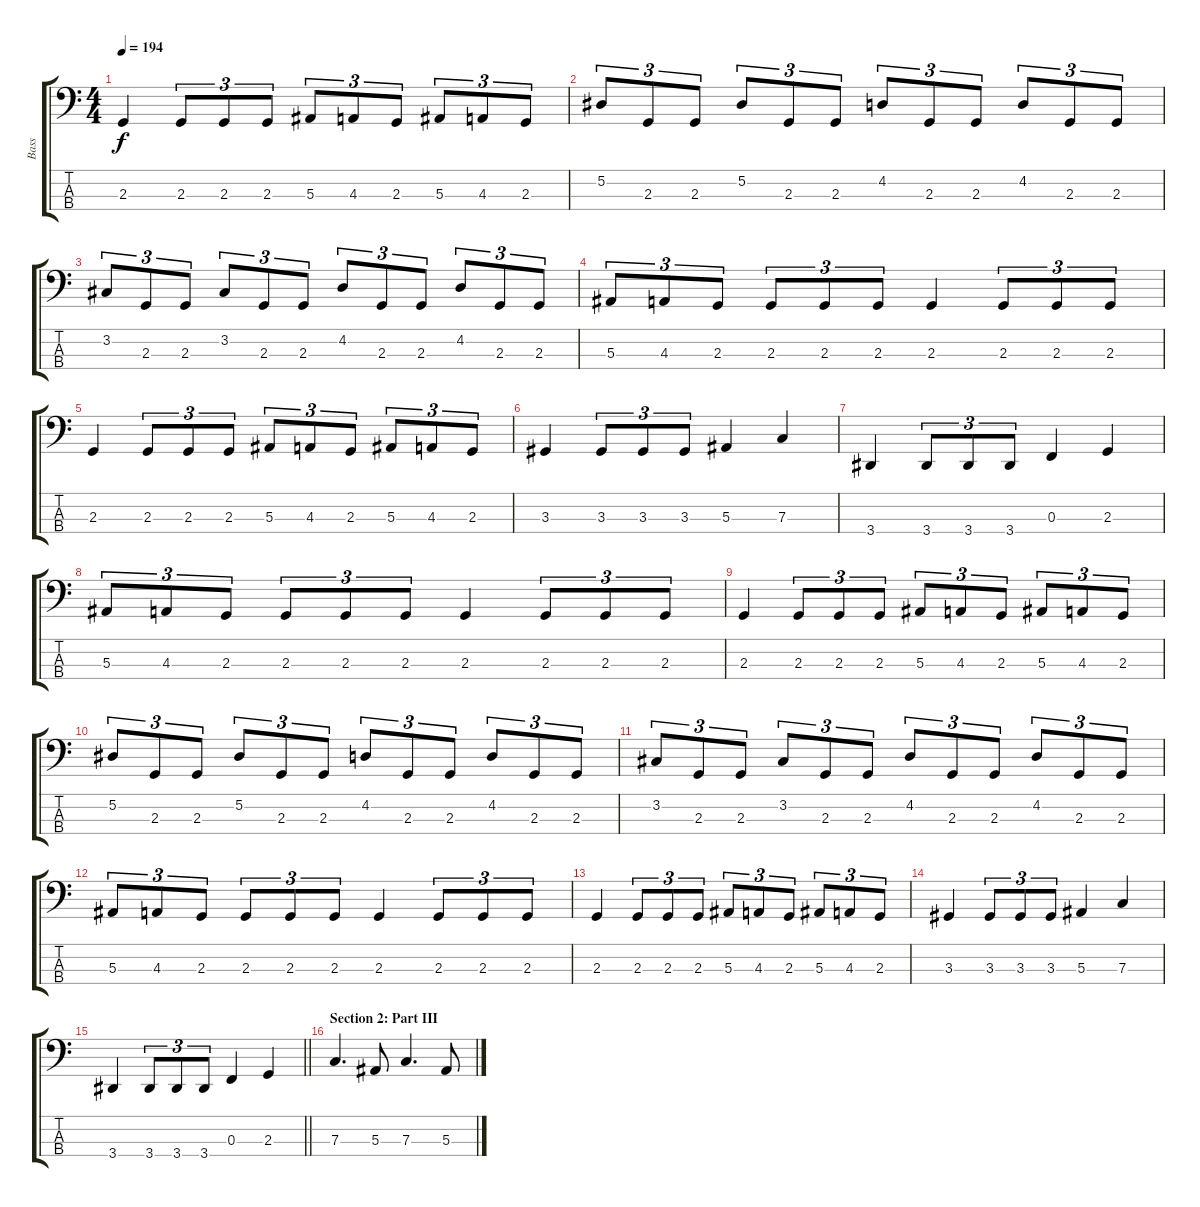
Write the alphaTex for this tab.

\track ("Bass" "Bass") {instrument electricbasspick}
\staff {score tabs}
\tuning (Eb2 Bb1 F1 C1) {hide}
\ts (4 4)
\tempo 194
\clef f4
\ks c
2.3.4{dy f} 2.3.8{tu (3 2)} 2.3.8{tu (3 2)} 2.3.8{tu (3 2)} 5.3.8{tu (3 2)} 4.3.8{tu (3 2)} 2.3.8{tu (3 2)} 5.3.8{tu (3 2)} 4.3.8{tu (3 2)} 2.3.8{tu (3 2)} |
5.2.8{tu (3 2)} 2.3.8{tu (3 2)} 2.3.8{tu (3 2)} 5.2.8{tu (3 2)} 2.3.8{tu (3 2)} 2.3.8{tu (3 2)} 4.2.8{tu (3 2)} 2.3.8{tu (3 2)} 2.3.8{tu (3 2)} 4.2.8{tu (3 2)} 2.3.8{tu (3 2)} 2.3.8{tu (3 2)} |
3.2.8{tu (3 2)} 2.3.8{tu (3 2)} 2.3.8{tu (3 2)} 3.2.8{tu (3 2)} 2.3.8{tu (3 2)} 2.3.8{tu (3 2)} 4.2.8{tu (3 2)} 2.3.8{tu (3 2)} 2.3.8{tu (3 2)} 4.2.8{tu (3 2)} 2.3.8{tu (3 2)} 2.3.8{tu (3 2)} |
5.3.8{tu (3 2)} 4.3.8{tu (3 2)} 2.3.8{tu (3 2)} 2.3.8{tu (3 2)} 2.3.8{tu (3 2)} 2.3.8{tu (3 2)} 2.3.4 2.3.8{tu (3 2)} 2.3.8{tu (3 2)} 2.3.8{tu (3 2)} |
2.3.4 2.3.8{tu (3 2)} 2.3.8{tu (3 2)} 2.3.8{tu (3 2)} 5.3.8{tu (3 2)} 4.3.8{tu (3 2)} 2.3.8{tu (3 2)} 5.3.8{tu (3 2)} 4.3.8{tu (3 2)} 2.3.8{tu (3 2)} |
3.3.4 3.3.8{tu (3 2)} 3.3.8{tu (3 2)} 3.3.8{tu (3 2)} 5.3.4 7.3.4 |
3.4.4 3.4.8{tu (3 2)} 3.4.8{tu (3 2)} 3.4.8{tu (3 2)} 0.3.4 2.3.4 |
5.3.8{tu (3 2)} 4.3.8{tu (3 2)} 2.3.8{tu (3 2)} 2.3.8{tu (3 2)} 2.3.8{tu (3 2)} 2.3.8{tu (3 2)} 2.3.4 2.3.8{tu (3 2)} 2.3.8{tu (3 2)} 2.3.8{tu (3 2)} |
2.3.4 2.3.8{tu (3 2)} 2.3.8{tu (3 2)} 2.3.8{tu (3 2)} 5.3.8{tu (3 2)} 4.3.8{tu (3 2)} 2.3.8{tu (3 2)} 5.3.8{tu (3 2)} 4.3.8{tu (3 2)} 2.3.8{tu (3 2)} |
5.2.8{tu (3 2)} 2.3.8{tu (3 2)} 2.3.8{tu (3 2)} 5.2.8{tu (3 2)} 2.3.8{tu (3 2)} 2.3.8{tu (3 2)} 4.2.8{tu (3 2)} 2.3.8{tu (3 2)} 2.3.8{tu (3 2)} 4.2.8{tu (3 2)} 2.3.8{tu (3 2)} 2.3.8{tu (3 2)} |
3.2.8{tu (3 2)} 2.3.8{tu (3 2)} 2.3.8{tu (3 2)} 3.2.8{tu (3 2)} 2.3.8{tu (3 2)} 2.3.8{tu (3 2)} 4.2.8{tu (3 2)} 2.3.8{tu (3 2)} 2.3.8{tu (3 2)} 4.2.8{tu (3 2)} 2.3.8{tu (3 2)} 2.3.8{tu (3 2)} |
5.3.8{tu (3 2)} 4.3.8{tu (3 2)} 2.3.8{tu (3 2)} 2.3.8{tu (3 2)} 2.3.8{tu (3 2)} 2.3.8{tu (3 2)} 2.3.4 2.3.8{tu (3 2)} 2.3.8{tu (3 2)} 2.3.8{tu (3 2)} |
2.3.4 2.3.8{tu (3 2)} 2.3.8{tu (3 2)} 2.3.8{tu (3 2)} 5.3.8{tu (3 2)} 4.3.8{tu (3 2)} 2.3.8{tu (3 2)} 5.3.8{tu (3 2)} 4.3.8{tu (3 2)} 2.3.8{tu (3 2)} |
3.3.4 3.3.8{tu (3 2)} 3.3.8{tu (3 2)} 3.3.8{tu (3 2)} 5.3.4 7.3.4 |
\barLineRight lightlight
3.4.4 3.4.8{tu (3 2)} 3.4.8{tu (3 2)} 3.4.8{tu (3 2)} 0.3.4 2.3.4 |
\section ("" "Section 2: Part III")
7.3.4{d} 5.3.8 7.3.4{d} 5.3.8
